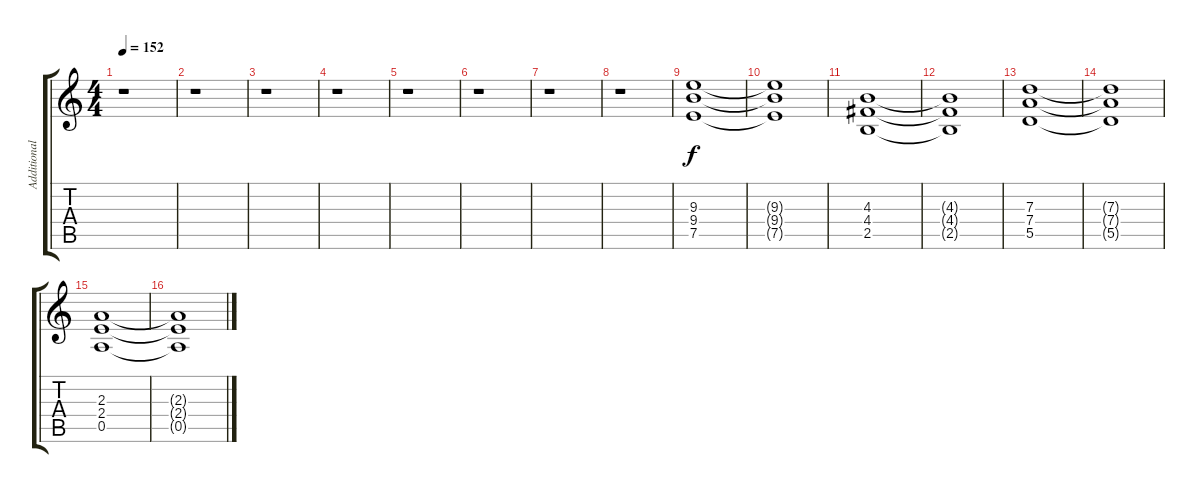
\track ("Additional Disto. Gtr." "Additional") {instrument distortionguitar}
\staff {score tabs}
\tuning (E4 B3 G3 D3 A2 E2) {hide}
\ts (4 4)
\tempo 152
\clef g2
\ks c
r.1{dy f} |
r.1 |
r.1 |
r.1 |
r.1 |
r.1 |
r.1 |
r.1 |
(9.3 9.4 7.5).1 |
(9.3{t} 9.4{t} 7.5{t}).1 |
(4.3 4.4 2.5).1 |
(4.3{t} 4.4{t} 2.5{t}).1 |
(7.3 7.4 5.5).1 |
(7.3{t} 7.4{t} 5.5{t}).1 |
(2.3 2.4 0.5).1 |
(2.3{t} 2.4{t} 0.5{t}).1
